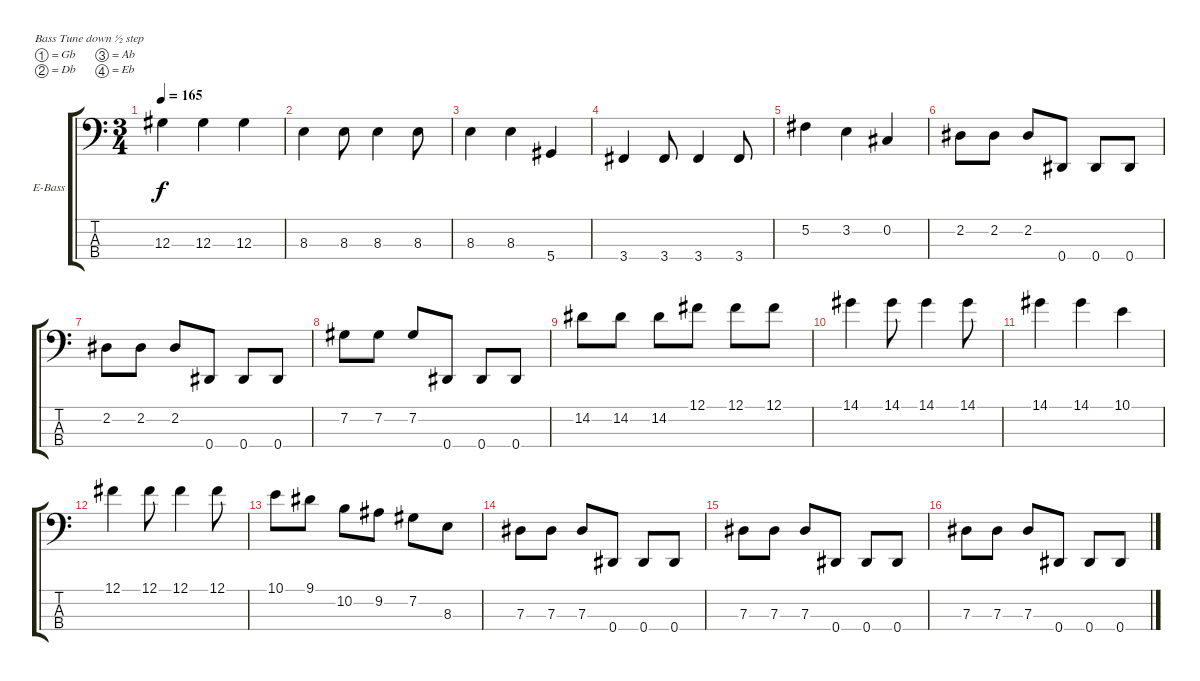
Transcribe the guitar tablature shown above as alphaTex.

\bracketExtendMode groupsimilarinstruments
\firstSystemTrackNameOrientation horizontal
\otherSystemsTrackNameOrientation horizontal
\track ("Electric Bass" "E-Bass") {instrument electricbassfinger}
\staff {score tabs}
\tuning (Gb2 Db2 Ab1 Eb1)
\ts (3 4)
\tempo 165
\clef f4
\ks c
12.3.4{dy f} 12.3.4 12.3.4 |
8.3.4 8.3.8 8.3.4 8.3.8 |
8.3.4 8.3.4 5.4.4 |
3.4.4 3.4.8 3.4.4 3.4.8 |
5.2.4 3.2.4 0.2.4 |
2.2.8 2.2.8 2.2.8 0.4.8 0.4.8 0.4.8 |
2.2.8 2.2.8 2.2.8 0.4.8 0.4.8 0.4.8 |
7.2.8 7.2.8 7.2.8 0.4.8 0.4.8 0.4.8 |
14.2.8 14.2.8 14.2.8 12.1.8 12.1.8 12.1.8 |
14.1.4 14.1.8 14.1.4 14.1.8 |
14.1.4 14.1.4 10.1.4 |
12.1.4 12.1.8 12.1.4 12.1.8 |
10.1.8 9.1.8 10.2.8 9.2.8 7.2.8 8.3.8 |
7.3.8 7.3.8 7.3.8 0.4.8 0.4.8 0.4.8 |
7.3.8 7.3.8 7.3.8 0.4.8 0.4.8 0.4.8 |
7.3.8 7.3.8 7.3.8 0.4.8 0.4.8 0.4.8
